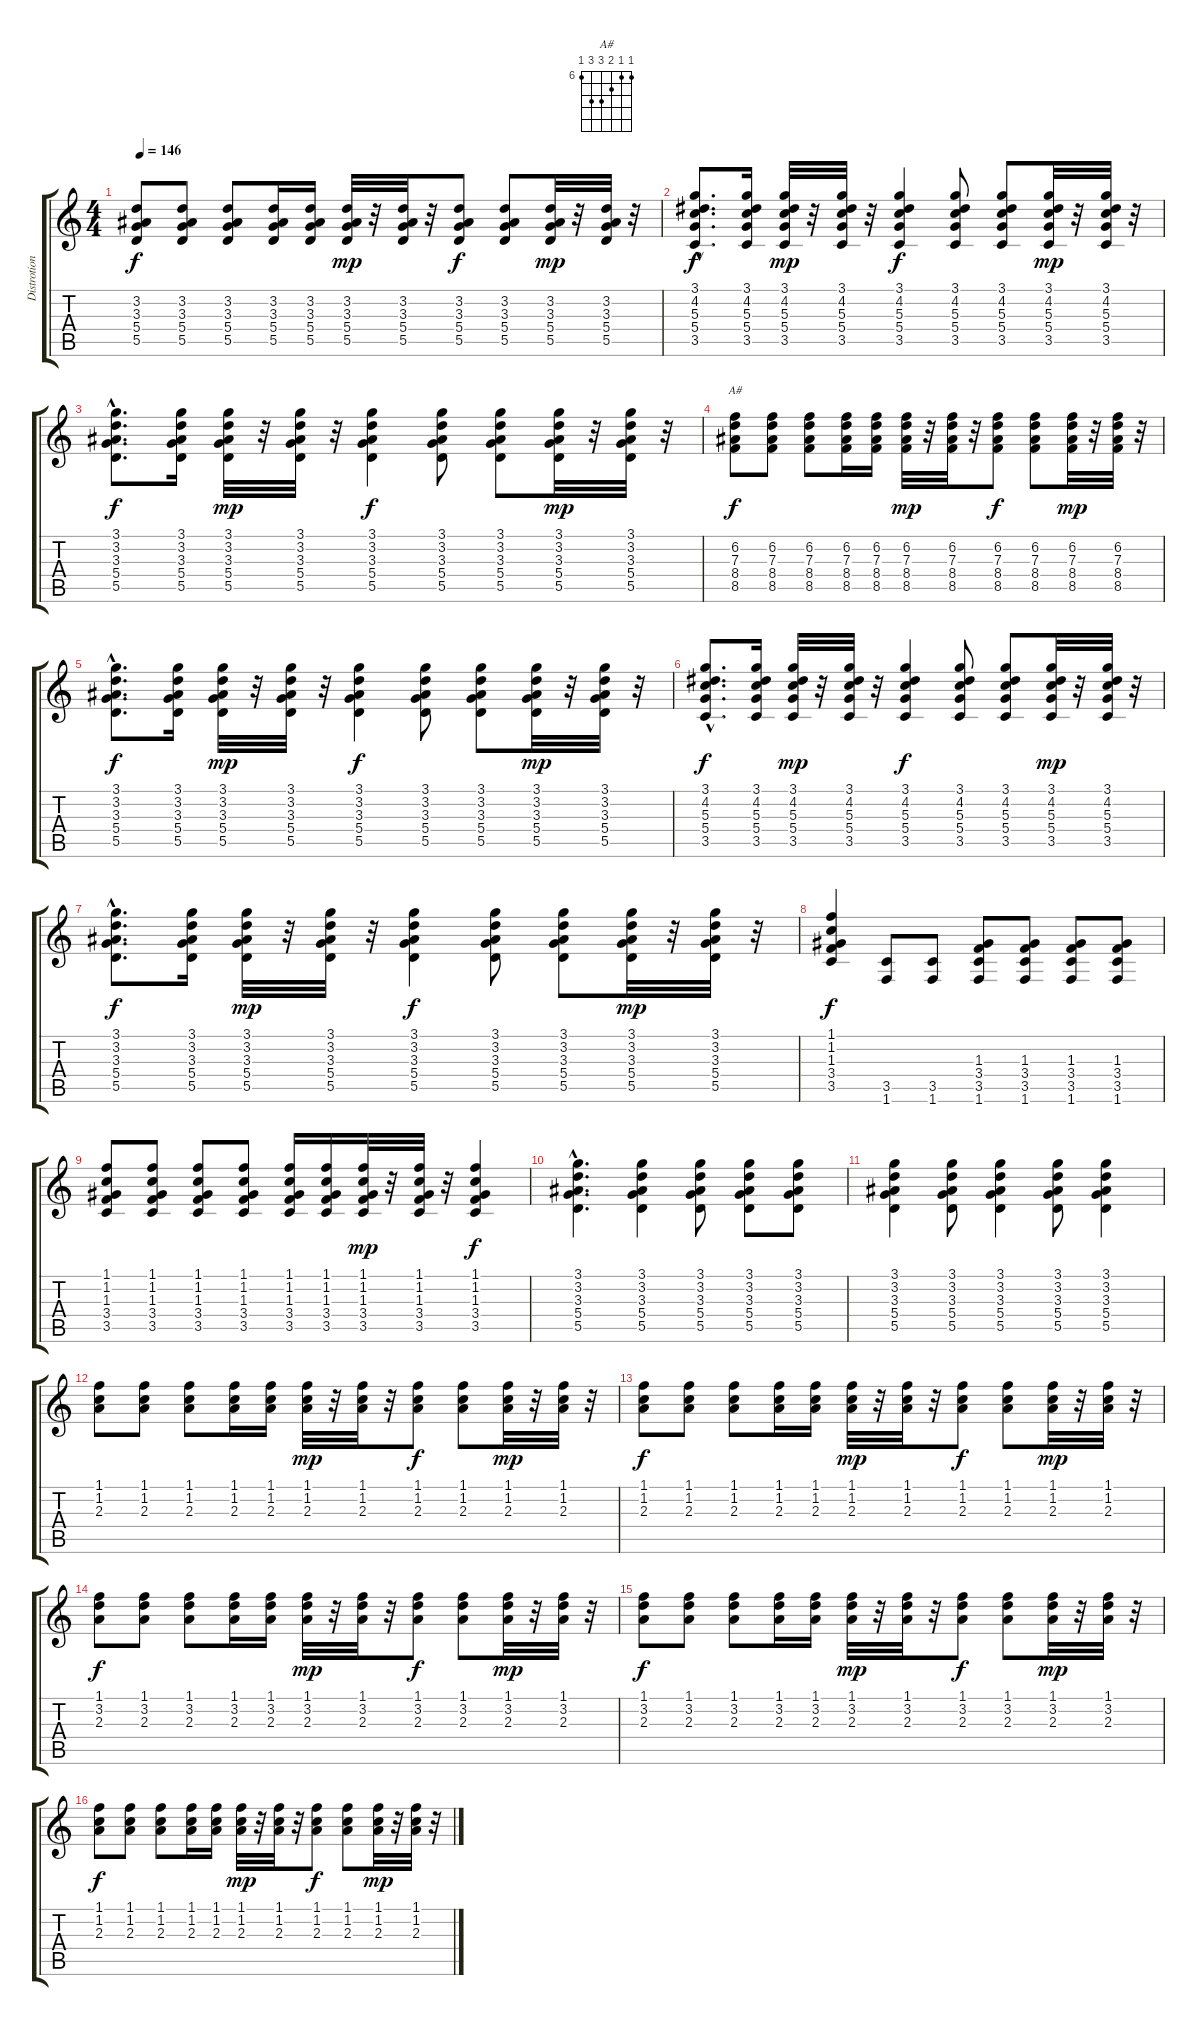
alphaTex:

\track ("Distrotion Guitar" "Distrotion") {instrument distortionguitar}
\staff {score tabs}
\tuning (E4 B3 G3 D3 A2 E2) {hide}
\chord ("A#" 6 6 7 8 8 6) {firstfret 6}
\ts (4 4)
\tempo 146
\clef g2
\ks c
(3.2 3.3 5.4 5.5).8{dy f} (3.2 3.3 5.4 5.5).8 (3.2 3.3 5.4 5.5).8 (3.2 3.3 5.4 5.5).16 (3.2 3.3 5.4 5.5).16 (3.2 3.3 5.4 5.5).32{dy mp} r.32 (3.2 3.3 5.4 5.5).32 r.32 (3.2 3.3 5.4 5.5).8{dy f} (3.2 3.3 5.4 5.5).8 (3.2 3.3 5.4 5.5).32{dy mp} r.32 (3.2 3.3 5.4 5.5).32 r.32 |
(3.1{hac} 4.2{hac} 5.3{hac} 5.4{hac} 3.5{hac}).8{d dy f} (3.1 4.2 5.3 5.4 3.5).16 (3.1 4.2 5.3 5.4 3.5).32{dy mp} r.32 (3.1 4.2 5.3 5.4 3.5).32 r.32 (3.1 4.2 5.3 5.4 3.5).4{dy f} (3.1 4.2 5.3 5.4 3.5).8 (3.1 4.2 5.3 5.4 3.5).8 (3.1 4.2 5.3 5.4 3.5).32{dy mp} r.32 (3.1 4.2 5.3 5.4 3.5).32 r.32 |
(3.1{hac} 3.2{hac} 3.3{hac} 5.4{hac} 5.5{hac}).8{d dy f} (3.1 3.2 3.3 5.4 5.5).16 (3.1 3.2 3.3 5.4 5.5).32{dy mp} r.32 (3.1 3.2 3.3 5.4 5.5).32 r.32 (3.1 3.2 3.3 5.4 5.5).4{dy f} (3.1 3.2 3.3 5.4 5.5).8 (3.1 3.2 3.3 5.4 5.5).8 (3.1 3.2 3.3 5.4 5.5).32{dy mp} r.32 (3.1 3.2 3.3 5.4 5.5).32 r.32 |
(6.2 7.3 8.4 8.5).8{ch "A#" dy f} (6.2 7.3 8.4 8.5).8 (6.2 7.3 8.4 8.5).8 (6.2 7.3 8.4 8.5).16 (6.2 7.3 8.4 8.5).16 (6.2 7.3 8.4 8.5).32{dy mp} r.32 (6.2 7.3 8.4 8.5).32 r.32 (6.2 7.3 8.4 8.5).8{dy f} (6.2 7.3 8.4 8.5).8 (6.2 7.3 8.4 8.5).32{dy mp} r.32 (6.2 7.3 8.4 8.5).32 r.32 |
(3.1{hac} 3.2{hac} 3.3{hac} 5.4{hac} 5.5{hac}).8{d dy f} (3.1 3.2 3.3 5.4 5.5).16 (3.1 3.2 3.3 5.4 5.5).32{dy mp} r.32 (3.1 3.2 3.3 5.4 5.5).32 r.32 (3.1 3.2 3.3 5.4 5.5).4{dy f} (3.1 3.2 3.3 5.4 5.5).8 (3.1 3.2 3.3 5.4 5.5).8 (3.1 3.2 3.3 5.4 5.5).32{dy mp} r.32 (3.1 3.2 3.3 5.4 5.5).32 r.32 |
(3.1{hac} 4.2{hac} 5.3{hac} 5.4{hac} 3.5{hac}).8{d dy f} (3.1 4.2 5.3 5.4 3.5).16 (3.1 4.2 5.3 5.4 3.5).32{dy mp} r.32 (3.1 4.2 5.3 5.4 3.5).32 r.32 (3.1 4.2 5.3 5.4 3.5).4{dy f} (3.1 4.2 5.3 5.4 3.5).8 (3.1 4.2 5.3 5.4 3.5).8 (3.1 4.2 5.3 5.4 3.5).32{dy mp} r.32 (3.1 4.2 5.3 5.4 3.5).32 r.32 |
(3.1{hac} 3.2{hac} 3.3{hac} 5.4{hac} 5.5{hac}).8{d dy f} (3.1 3.2 3.3 5.4 5.5).16 (3.1 3.2 3.3 5.4 5.5).32{dy mp} r.32 (3.1 3.2 3.3 5.4 5.5).32 r.32 (3.1 3.2 3.3 5.4 5.5).4{dy f} (3.1 3.2 3.3 5.4 5.5).8 (3.1 3.2 3.3 5.4 5.5).8 (3.1 3.2 3.3 5.4 5.5).32{dy mp} r.32 (3.1 3.2 3.3 5.4 5.5).32 r.32 |
(1.1 1.2 1.3 3.4 3.5).4{dy f} (3.5 1.6).8 (3.5 1.6).8 (1.3 3.4 3.5 1.6).8 (1.3 3.4 3.5 1.6).8 (1.3 3.4 3.5 1.6).8 (1.3 3.4 3.5 1.6).8 |
(1.1 1.2 1.3 3.4 3.5).8 (1.1 1.2 1.3 3.4 3.5).8 (1.1 1.2 1.3 3.4 3.5).8 (1.1 1.2 1.3 3.4 3.5).8 (1.1 1.2 1.3 3.4 3.5).16 (1.1 1.2 1.3 3.4 3.5).16 (1.1 1.2 1.3 3.4 3.5).32{dy mp} r.32 (1.1 1.2 1.3 3.4 3.5).32 r.32 (1.1 1.2 1.3 3.4 3.5).4{dy f} |
(3.1{hac} 3.2{hac} 3.3{hac} 5.4{hac} 5.5{hac}).4{d} (3.1 3.2 3.3 5.4 5.5).4 (3.1 3.2 3.3 5.4 5.5).8 (3.1 3.2 3.3 5.4 5.5).8 (3.1 3.2 3.3 5.4 5.5).8 |
(3.1 3.2 3.3 5.4 5.5).4 (3.1 3.2 3.3 5.4 5.5).8 (3.1 3.2 3.3 5.4 5.5).4 (3.1 3.2 3.3 5.4 5.5).8 (3.1 3.2 3.3 5.4 5.5).4 |
(1.1 1.2 2.3).8 (1.1 1.2 2.3).8 (1.1 1.2 2.3).8 (1.1 1.2 2.3).16 (1.1 1.2 2.3).16 (1.1 1.2 2.3).32{dy mp} r.32 (1.1 1.2 2.3).32 r.32 (1.1 1.2 2.3).8{dy f} (1.1 1.2 2.3).8 (1.1 1.2 2.3).32{dy mp} r.32 (1.1 1.2 2.3).32 r.32 |
(1.1 1.2 2.3).8{dy f} (1.1 1.2 2.3).8 (1.1 1.2 2.3).8 (1.1 1.2 2.3).16 (1.1 1.2 2.3).16 (1.1 1.2 2.3).32{dy mp} r.32 (1.1 1.2 2.3).32 r.32 (1.1 1.2 2.3).8{dy f} (1.1 1.2 2.3).8 (1.1 1.2 2.3).32{dy mp} r.32 (1.1 1.2 2.3).32 r.32 |
(1.1 3.2 2.3).8{dy f} (1.1 3.2 2.3).8 (1.1 3.2 2.3).8 (1.1 3.2 2.3).16 (1.1 3.2 2.3).16 (1.1 3.2 2.3).32{dy mp} r.32 (1.1 3.2 2.3).32 r.32 (1.1 3.2 2.3).8{dy f} (1.1 3.2 2.3).8 (1.1 3.2 2.3).32{dy mp} r.32 (1.1 3.2 2.3).32 r.32 |
(1.1 3.2 2.3).8{dy f} (1.1 3.2 2.3).8 (1.1 3.2 2.3).8 (1.1 3.2 2.3).16 (1.1 3.2 2.3).16 (1.1 3.2 2.3).32{dy mp} r.32 (1.1 3.2 2.3).32 r.32 (1.1 3.2 2.3).8{dy f} (1.1 3.2 2.3).8 (1.1 3.2 2.3).32{dy mp} r.32 (1.1 3.2 2.3).32 r.32 |
(1.1 1.2 2.3).8{dy f} (1.1 1.2 2.3).8 (1.1 1.2 2.3).8 (1.1 1.2 2.3).16 (1.1 1.2 2.3).16 (1.1 1.2 2.3).32{dy mp} r.32 (1.1 1.2 2.3).32 r.32 (1.1 1.2 2.3).8{dy f} (1.1 1.2 2.3).8 (1.1 1.2 2.3).32{dy mp} r.32 (1.1 1.2 2.3).32 r.32
